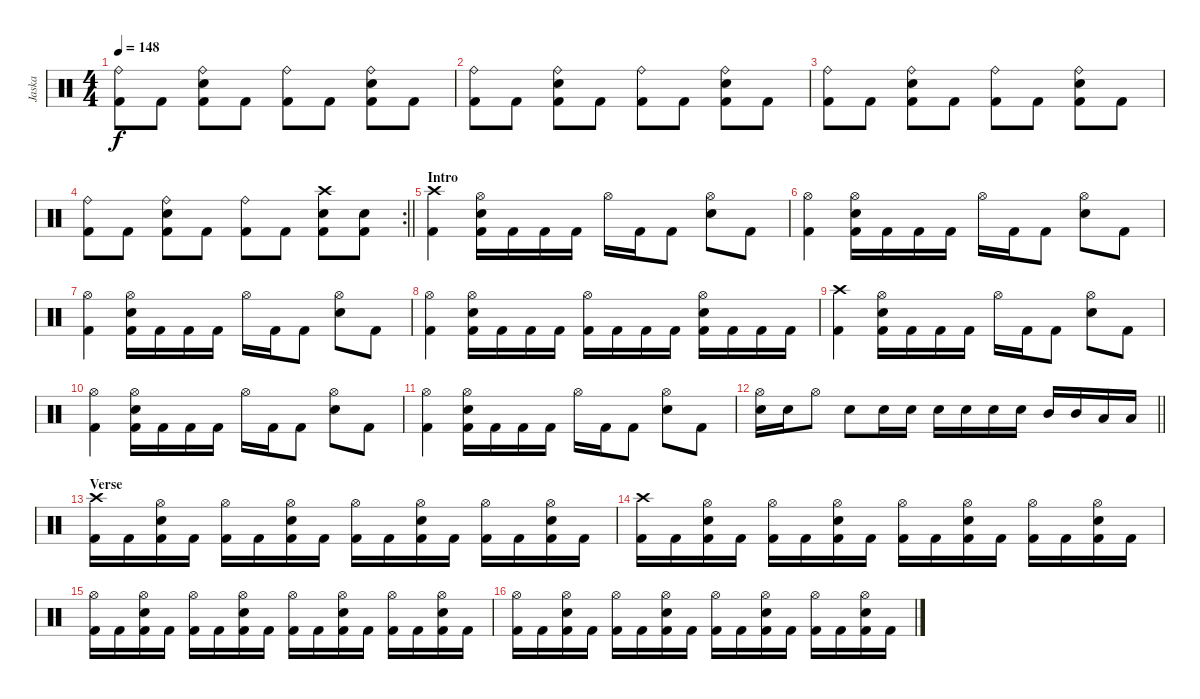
\track ("Jaska" "Jaska") {instrument percussion}
\staff {score}
\articulation defaults
\ts (4 4)
\tempo 148
\clef neutral
\ks c
("Ride (bell)" "Kick (hit) 2").8{dy f} "Kick (hit) 2".8 ("Ride (bell)" "Snare (hit) 2" "Kick (hit) 2").8 "Kick (hit) 2".8 ("Ride (bell)" "Kick (hit) 2").8 "Kick (hit) 2".8 ("Ride (bell)" "Snare (hit) 2" "Kick (hit) 2").8 "Kick (hit) 2".8 |
("Ride (bell)" "Kick (hit) 2").8 "Kick (hit) 2".8 ("Ride (bell)" "Snare (hit) 2" "Kick (hit) 2").8 "Kick (hit) 2".8 ("Ride (bell)" "Kick (hit) 2").8 "Kick (hit) 2".8 ("Ride (bell)" "Snare (hit) 2" "Kick (hit) 2").8 "Kick (hit) 2".8 |
("Ride (bell)" "Kick (hit) 2").8 "Kick (hit) 2".8 ("Ride (bell)" "Snare (hit) 2" "Kick (hit) 2").8 "Kick (hit) 2".8 ("Ride (bell)" "Kick (hit) 2").8 "Kick (hit) 2".8 ("Ride (bell)" "Snare (hit) 2" "Kick (hit) 2").8 "Kick (hit) 2".8 |
\rc 2
\barLineRight lightlight
("Ride (bell)" "Kick (hit) 2").8 "Kick (hit) 2".8 ("Ride (bell)" "Snare (hit) 2" "Kick (hit) 2").8 "Kick (hit) 2".8 ("Ride (bell)" "Kick (hit) 2").8 "Kick (hit) 2".8 ("Crash high (hit)" "Snare (hit) 2" "Kick (hit) 2").8 ("Snare (hit) 2" "Kick (hit) 2").8 |
\section ("" "Intro")
("Crash high (hit)" "Kick (hit) 2").4 ("Snare (hit) 2" "Hi-Hat (open)" "Kick (hit) 2").16 "Kick (hit) 2".16 "Kick (hit) 2".16 "Kick (hit) 2".16 "Hi-Hat (open)".16 "Kick (hit) 2".16 "Kick (hit) 2".8 ("Snare (hit) 2" "Hi-Hat (open)").8 "Kick (hit) 2".8 |
("Hi-Hat (open)" "Kick (hit) 2").4 ("Snare (hit) 2" "Hi-Hat (open)" "Kick (hit) 2").16 "Kick (hit) 2".16 "Kick (hit) 2".16 "Kick (hit) 2".16 "Hi-Hat (open)".16 "Kick (hit) 2".16 "Kick (hit) 2".8 ("Snare (hit) 2" "Hi-Hat (open)").8 "Kick (hit) 2".8 |
("Hi-Hat (open)" "Kick (hit) 2").4 ("Snare (hit) 2" "Hi-Hat (open)" "Kick (hit) 2").16 "Kick (hit) 2".16 "Kick (hit) 2".16 "Kick (hit) 2".16 "Hi-Hat (open)".16 "Kick (hit) 2".16 "Kick (hit) 2".8 ("Snare (hit) 2" "Hi-Hat (open)").8 "Kick (hit) 2".8 |
("Hi-Hat (open)" "Kick (hit) 2").4 ("Snare (hit) 2" "Hi-Hat (open)" "Kick (hit) 2").16 "Kick (hit) 2".16 "Kick (hit) 2".16 "Kick (hit) 2".16 ("Hi-Hat (open)" "Kick (hit) 2").16 "Kick (hit) 2".16 "Kick (hit) 2".16 "Kick (hit) 2".16 ("Snare (hit) 2" "Hi-Hat (open)" "Kick (hit) 2").16 "Kick (hit) 2".16 "Kick (hit) 2".16 "Kick (hit) 2".16 |
("Crash high (hit)" "Kick (hit) 2").4 ("Snare (hit) 2" "Hi-Hat (open)" "Kick (hit) 2").16 "Kick (hit) 2".16 "Kick (hit) 2".16 "Kick (hit) 2".16 "Hi-Hat (open)".16 "Kick (hit) 2".16 "Kick (hit) 2".8 ("Snare (hit) 2" "Hi-Hat (open)").8 "Kick (hit) 2".8 |
("Hi-Hat (open)" "Kick (hit) 2").4 ("Snare (hit) 2" "Hi-Hat (open)" "Kick (hit) 2").16 "Kick (hit) 2".16 "Kick (hit) 2".16 "Kick (hit) 2".16 "Hi-Hat (open)".16 "Kick (hit) 2".16 "Kick (hit) 2".8 ("Snare (hit) 2" "Hi-Hat (open)").8 "Kick (hit) 2".8 |
("Hi-Hat (open)" "Kick (hit) 2").4 ("Snare (hit) 2" "Hi-Hat (open)" "Kick (hit) 2").16 "Kick (hit) 2".16 "Kick (hit) 2".16 "Kick (hit) 2".16 "Hi-Hat (open)".16 "Kick (hit) 2".16 "Kick (hit) 2".8 ("Snare (hit) 2" "Hi-Hat (open)").8 "Kick (hit) 2".8 |
\barLineRight lightlight
("Snare (hit) 2" "Hi-Hat (open)").16 "Snare (hit) 2".16 "Hi-Hat (open)".8 "Snare (hit) 2".8 "Snare (hit) 2".16 "Snare (hit) 2".16 "Snare (hit) 2".16 "Snare (hit) 2".16 "Snare (hit) 2".16 "Snare (hit) 2".16 "Mid Tom (hit)".16 "Mid Tom (hit)".16 "Low Tom (hit)".16 "Low Tom (hit)".16 |
\section ("" "Verse")
("Crash high (hit)" "Kick (hit) 2").16 "Kick (hit) 2".16 ("Hi-Hat (open)" "Snare (hit) 2" "Kick (hit) 2").16 "Kick (hit) 2".16 ("Hi-Hat (open)" "Kick (hit) 2").16 "Kick (hit) 2".16 ("Hi-Hat (open)" "Snare (hit) 2" "Kick (hit) 2").16 "Kick (hit) 2".16 ("Hi-Hat (open)" "Kick (hit) 2").16 "Kick (hit) 2".16 ("Hi-Hat (open)" "Snare (hit) 2" "Kick (hit) 2").16 "Kick (hit) 2".16 ("Hi-Hat (open)" "Kick (hit) 2").16 "Kick (hit) 2".16 ("Hi-Hat (open)" "Snare (hit) 2" "Kick (hit) 2").16 "Kick (hit) 2".16 |
("Crash high (hit)" "Kick (hit) 2").16 "Kick (hit) 2".16 ("Hi-Hat (open)" "Snare (hit) 2" "Kick (hit) 2").16 "Kick (hit) 2".16 ("Hi-Hat (open)" "Kick (hit) 2").16 "Kick (hit) 2".16 ("Hi-Hat (open)" "Snare (hit) 2" "Kick (hit) 2").16 "Kick (hit) 2".16 ("Hi-Hat (open)" "Kick (hit) 2").16 "Kick (hit) 2".16 ("Hi-Hat (open)" "Snare (hit) 2" "Kick (hit) 2").16 "Kick (hit) 2".16 ("Hi-Hat (open)" "Kick (hit) 2").16 "Kick (hit) 2".16 ("Hi-Hat (open)" "Snare (hit) 2" "Kick (hit) 2").16 "Kick (hit) 2".16 |
("Hi-Hat (open)" "Kick (hit) 2").16 "Kick (hit) 2".16 ("Hi-Hat (open)" "Snare (hit) 2" "Kick (hit) 2").16 "Kick (hit) 2".16 ("Hi-Hat (open)" "Kick (hit) 2").16 "Kick (hit) 2".16 ("Hi-Hat (open)" "Snare (hit) 2" "Kick (hit) 2").16 "Kick (hit) 2".16 ("Hi-Hat (open)" "Kick (hit) 2").16 "Kick (hit) 2".16 ("Hi-Hat (open)" "Snare (hit) 2" "Kick (hit) 2").16 "Kick (hit) 2".16 ("Hi-Hat (open)" "Kick (hit) 2").16 "Kick (hit) 2".16 ("Hi-Hat (open)" "Snare (hit) 2" "Kick (hit) 2").16 "Kick (hit) 2".16 |
("Hi-Hat (open)" "Kick (hit) 2").16 "Kick (hit) 2".16 ("Hi-Hat (open)" "Snare (hit) 2" "Kick (hit) 2").16 "Kick (hit) 2".16 ("Hi-Hat (open)" "Kick (hit) 2").16 "Kick (hit) 2".16 ("Hi-Hat (open)" "Snare (hit) 2" "Kick (hit) 2").16 "Kick (hit) 2".16 ("Hi-Hat (open)" "Kick (hit) 2").16 "Kick (hit) 2".16 ("Hi-Hat (open)" "Snare (hit) 2" "Kick (hit) 2").16 "Kick (hit) 2".16 ("Hi-Hat (open)" "Kick (hit) 2").16 "Kick (hit) 2".16 ("Hi-Hat (open)" "Snare (hit) 2" "Kick (hit) 2").16 "Kick (hit) 2".16
